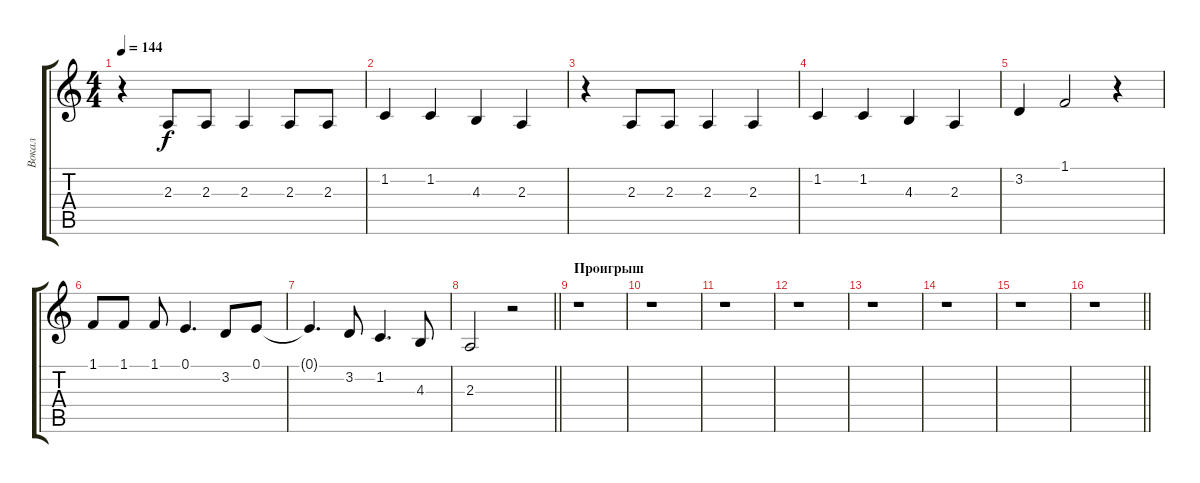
\track ("Вокал" "Вокал") {instrument tenorsax}
\staff {score tabs}
\tuning (E4 B3 G3 D3 A2 E2) {hide}
\ts (4 4)
\tempo 144
\clef g2
\ks c
r.4{dy f} 2.3.8 2.3.8 2.3.4 2.3.8 2.3.8 |
1.2.4 1.2.4 4.3.4 2.3.4 |
r.4 2.3.8 2.3.8 2.3.4 2.3.4 |
1.2.4 1.2.4 4.3.4 2.3.4 |
3.2.4 1.1.2 r.4 |
1.1.8 1.1.8 1.1.8 0.1.4{d} 3.2.8 0.1.8 |
0.1{t}.4{d} 3.2.8 1.2.4{d} 4.3.8 |
\barLineRight lightlight
2.3.2 r.2 |
\section ("" "Проигрыш")
r.1 |
r.1 |
r.1 |
r.1 |
r.1 |
r.1 |
r.1 |
\barLineRight lightlight
r.1
